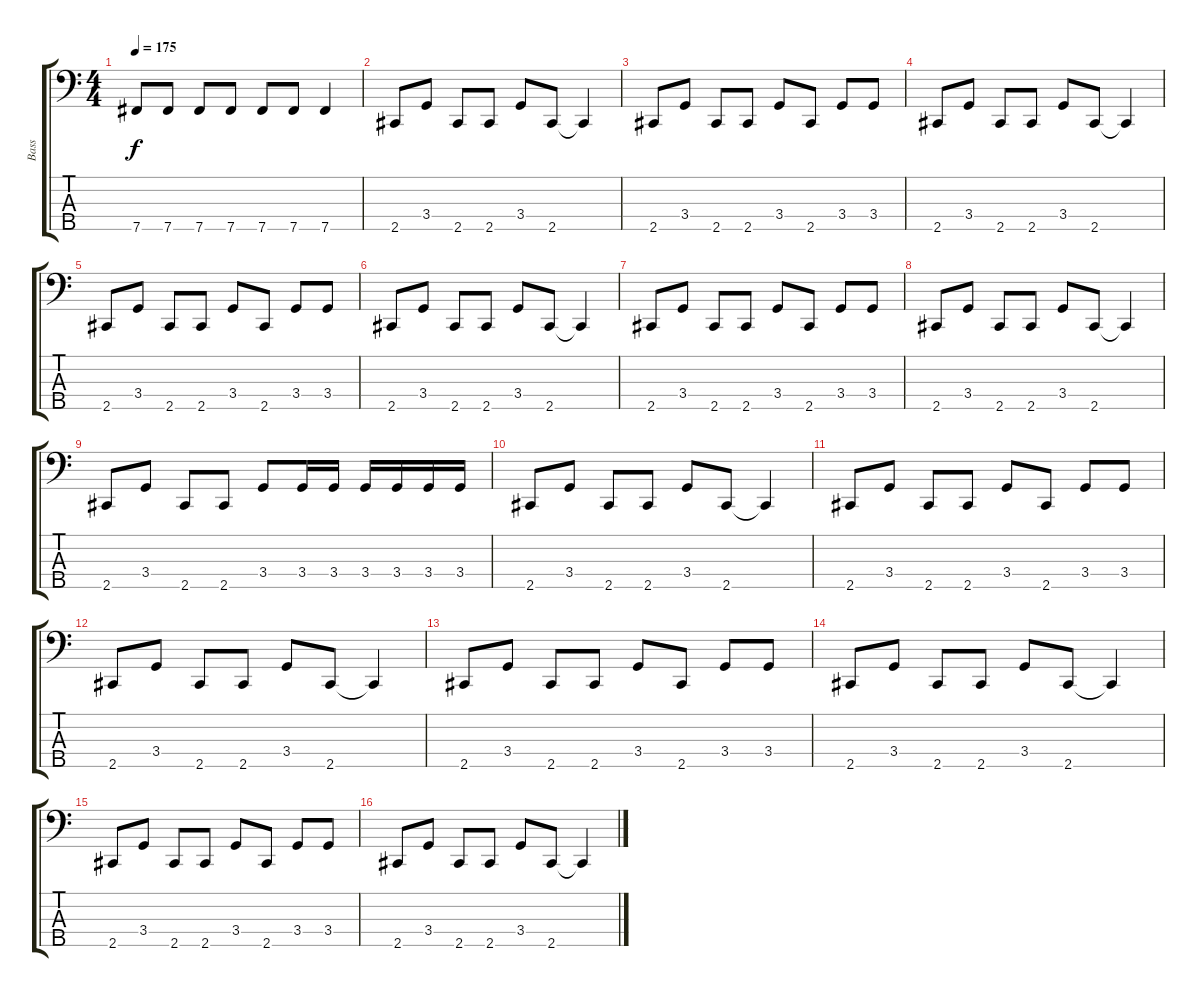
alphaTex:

\track ("Bass" "Bass") {instrument electricbasspick}
\staff {score tabs}
\tuning (G2 D2 A1 E1 B0) {hide}
\ts (4 4)
\tempo 175
\clef f4
\ks c
7.5.8{dy f} 7.5.8 7.5.8 7.5.8 7.5.8 7.5.8 7.5.4 |
2.5.8 3.4.8 2.5.8 2.5.8 3.4.8 2.5.8 2.5{t}.4 |
2.5.8 3.4.8 2.5.8 2.5.8 3.4.8 2.5.8 3.4.8 3.4.8 |
2.5.8 3.4.8 2.5.8 2.5.8 3.4.8 2.5.8 2.5{t}.4 |
2.5.8 3.4.8 2.5.8 2.5.8 3.4.8 2.5.8 3.4.8 3.4.8 |
2.5.8 3.4.8 2.5.8 2.5.8 3.4.8 2.5.8 2.5{t}.4 |
2.5.8 3.4.8 2.5.8 2.5.8 3.4.8 2.5.8 3.4.8 3.4.8 |
2.5.8 3.4.8 2.5.8 2.5.8 3.4.8 2.5.8 2.5{t}.4 |
2.5.8 3.4.8 2.5.8 2.5.8 3.4.8 3.4.16 3.4.16 3.4.16 3.4.16 3.4.16 3.4.16 |
2.5.8 3.4.8 2.5.8 2.5.8 3.4.8 2.5.8 2.5{t}.4 |
2.5.8 3.4.8 2.5.8 2.5.8 3.4.8 2.5.8 3.4.8 3.4.8 |
2.5.8 3.4.8 2.5.8 2.5.8 3.4.8 2.5.8 2.5{t}.4 |
2.5.8 3.4.8 2.5.8 2.5.8 3.4.8 2.5.8 3.4.8 3.4.8 |
2.5.8 3.4.8 2.5.8 2.5.8 3.4.8 2.5.8 2.5{t}.4 |
2.5.8 3.4.8 2.5.8 2.5.8 3.4.8 2.5.8 3.4.8 3.4.8 |
2.5.8 3.4.8 2.5.8 2.5.8 3.4.8 2.5.8 2.5{t}.4
